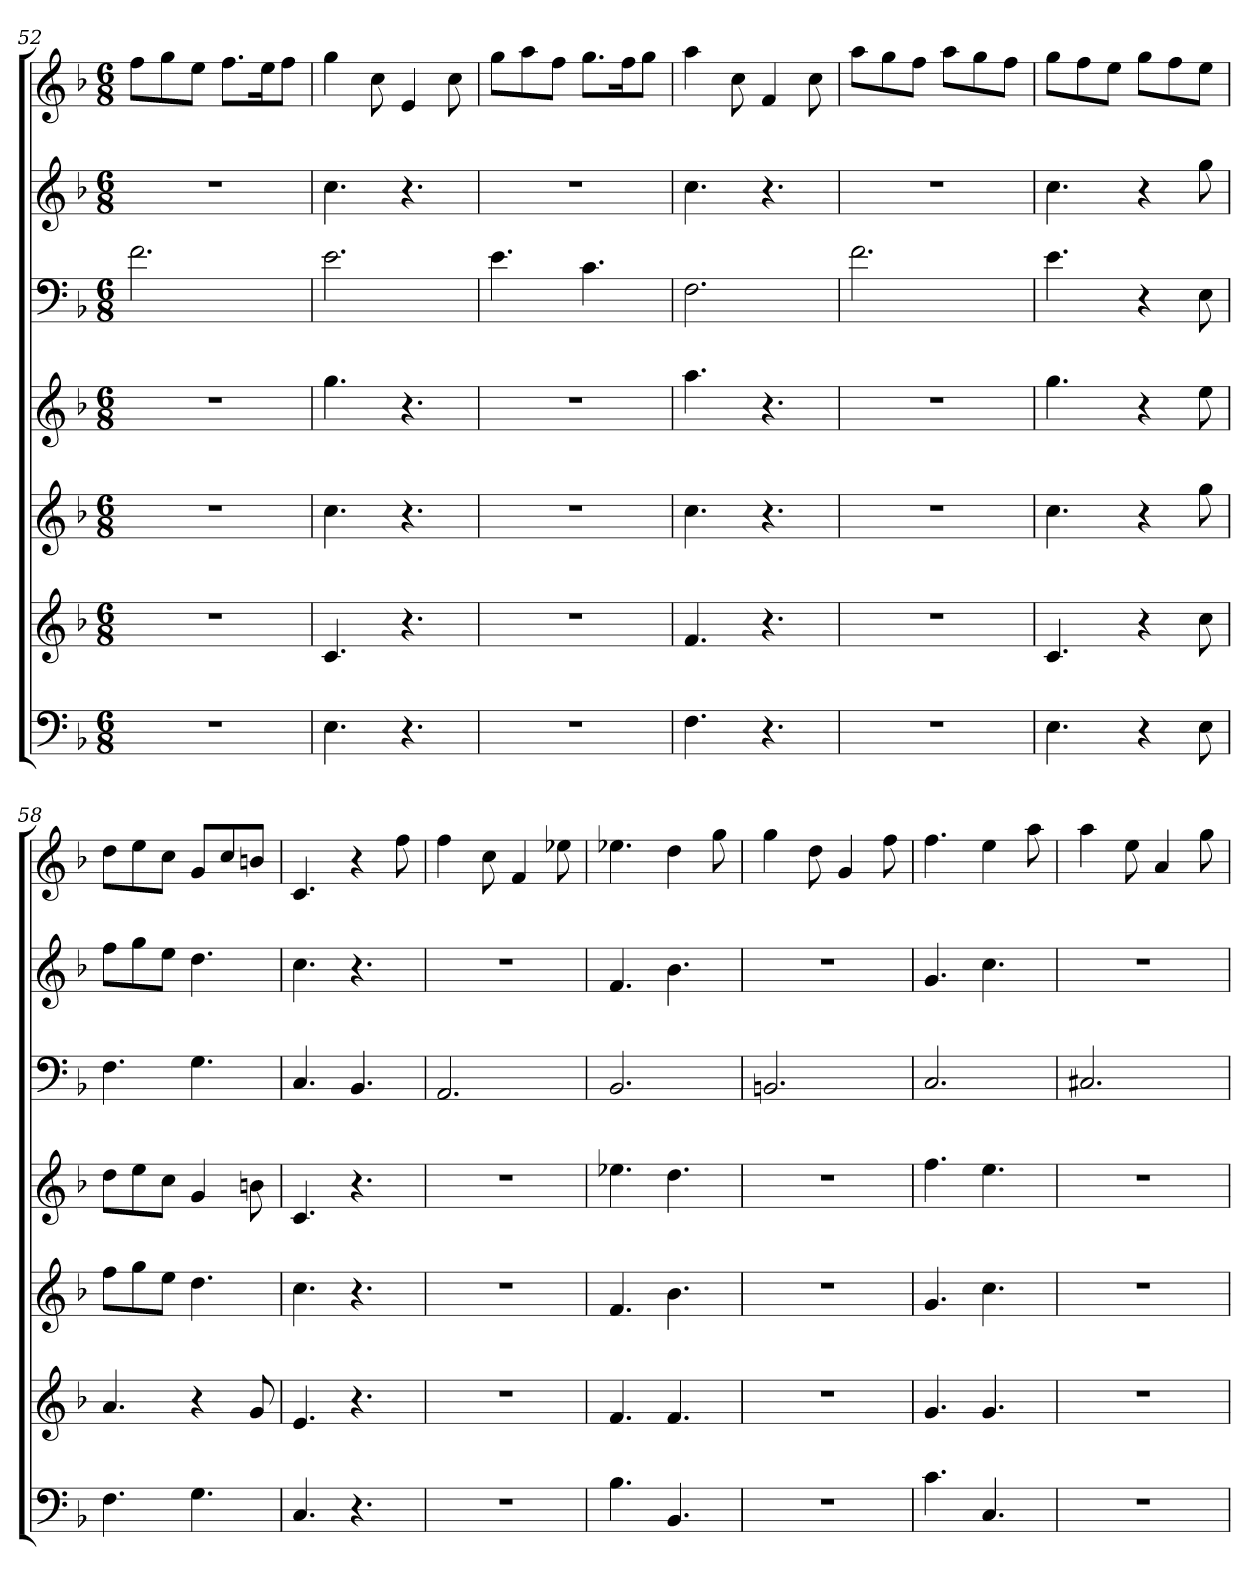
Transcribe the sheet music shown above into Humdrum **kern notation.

**kern	**kern	**kern	**kern	**kern	**kern	**kern
*part7	*part6	*part5	*part4	*part3	*part2	*part1
*staff7	*staff6	*staff5	*staff4	*staff3	*staff2	*staff1
*k[b-]	*k[b-]	*k[b-]	*k[b-]	*k[b-]	*k[b-]	*k[b-]
*F:	*F:	*F:	*F:	*F:	*F:	*F:
*M6/8	*M6/8	*M6/8	*M6/8	*M6/8	*M6/8	*M6/8
=52	=52	=52	=52	=52	=52	=52
2.r	2.r	2.r	2.r	2.f	2.r	8ffL
.	.	.	.	.	.	8gg
.	.	.	.	.	.	8eeJ
.	.	.	.	.	.	8.ffL
.	.	.	.	.	.	16eeK
.	.	.	.	.	.	8ffJ
=53	=53	=53	=53	=53	=53	=53
4.E	4.c	4.cc	4.gg	2.e	4.cc	4gg
.	.	.	.	.	.	8cc
4.r	4.r	4.r	4.r	.	4.r	4e
.	.	.	.	.	.	8cc
=54	=54	=54	=54	=54	=54	=54
2.r	2.r	2.r	2.r	4.e	2.r	8ggL
.	.	.	.	.	.	8aa
.	.	.	.	.	.	8ffJ
.	.	.	.	4.c	.	8.ggL
.	.	.	.	.	.	16ffK
.	.	.	.	.	.	8ggJ
=55	=55	=55	=55	=55	=55	=55
4.F	4.f	4.cc	4.aa	2.F	4.cc	4aa
.	.	.	.	.	.	8cc
4.r	4.r	4.r	4.r	.	4.r	4f
.	.	.	.	.	.	8cc
=56	=56	=56	=56	=56	=56	=56
2.r	2.r	2.r	2.r	2.f	2.r	8aaL
.	.	.	.	.	.	8gg
.	.	.	.	.	.	8ffJ
.	.	.	.	.	.	8aaL
.	.	.	.	.	.	8gg
.	.	.	.	.	.	8ffJ
=57	=57	=57	=57	=57	=57	=57
4.E	4.c	4.cc	4.gg	4.e	4.cc	8ggL
.	.	.	.	.	.	8ff
.	.	.	.	.	.	8eeJ
4r	4r	4r	4r	4r	4r	8ggL
.	.	.	.	.	.	8ff
8E	8cc	8gg	8ee	8E	8gg	8eeJ
=58	=58	=58	=58	=58	=58	=58
4.F	4.a	8ffL	8ddL	4.F	8ffL	8ddL
.	.	8gg	8ee	.	8gg	8ee
.	.	8eeJ	8ccJ	.	8eeJ	8ccJ
4.G	4r	4.dd	4g	4.G	4.dd	8gL
.	.	.	.	.	.	8cc
.	8g	.	8bn	.	.	8bnJ
=59	=59	=59	=59	=59	=59	=59
4.C	4.e	4.cc	4.c	4.C	4.cc	4.c
4.r	4.r	4.r	4.r	4.BB-	4.r	4r
.	.	.	.	.	.	8ff
=60	=60	=60	=60	=60	=60	=60
2.r	2.r	2.r	2.r	2.AA	2.r	4ff
.	.	.	.	.	.	8cc
.	.	.	.	.	.	4f
.	.	.	.	.	.	8ee-X
=61	=61	=61	=61	=61	=61	=61
4.B-	4.f	4.f	4.ee-X	2.BB-	4.f	4.ee-X
4.BB-	4.f	4.b-	4.dd	.	4.b-	4dd
.	.	.	.	.	.	8gg
=62	=62	=62	=62	=62	=62	=62
2.r	2.r	2.r	2.r	2.BBn	2.r	4gg
.	.	.	.	.	.	8dd
.	.	.	.	.	.	4g
.	.	.	.	.	.	8ff
=63	=63	=63	=63	=63	=63	=63
4.c	4.g	4.g	4.ff	2.C	4.g	4.ff
4.C	4.g	4.cc	4.ee	.	4.cc	4ee
.	.	.	.	.	.	8aa
=64	=64	=64	=64	=64	=64	=64
2.r	2.r	2.r	2.r	2.C#X	2.r	4aa
.	.	.	.	.	.	8ee
.	.	.	.	.	.	4a
.	.	.	.	.	.	8gg
=	=	=	=	=	=	=
*-	*-	*-	*-	*-	*-	*-
